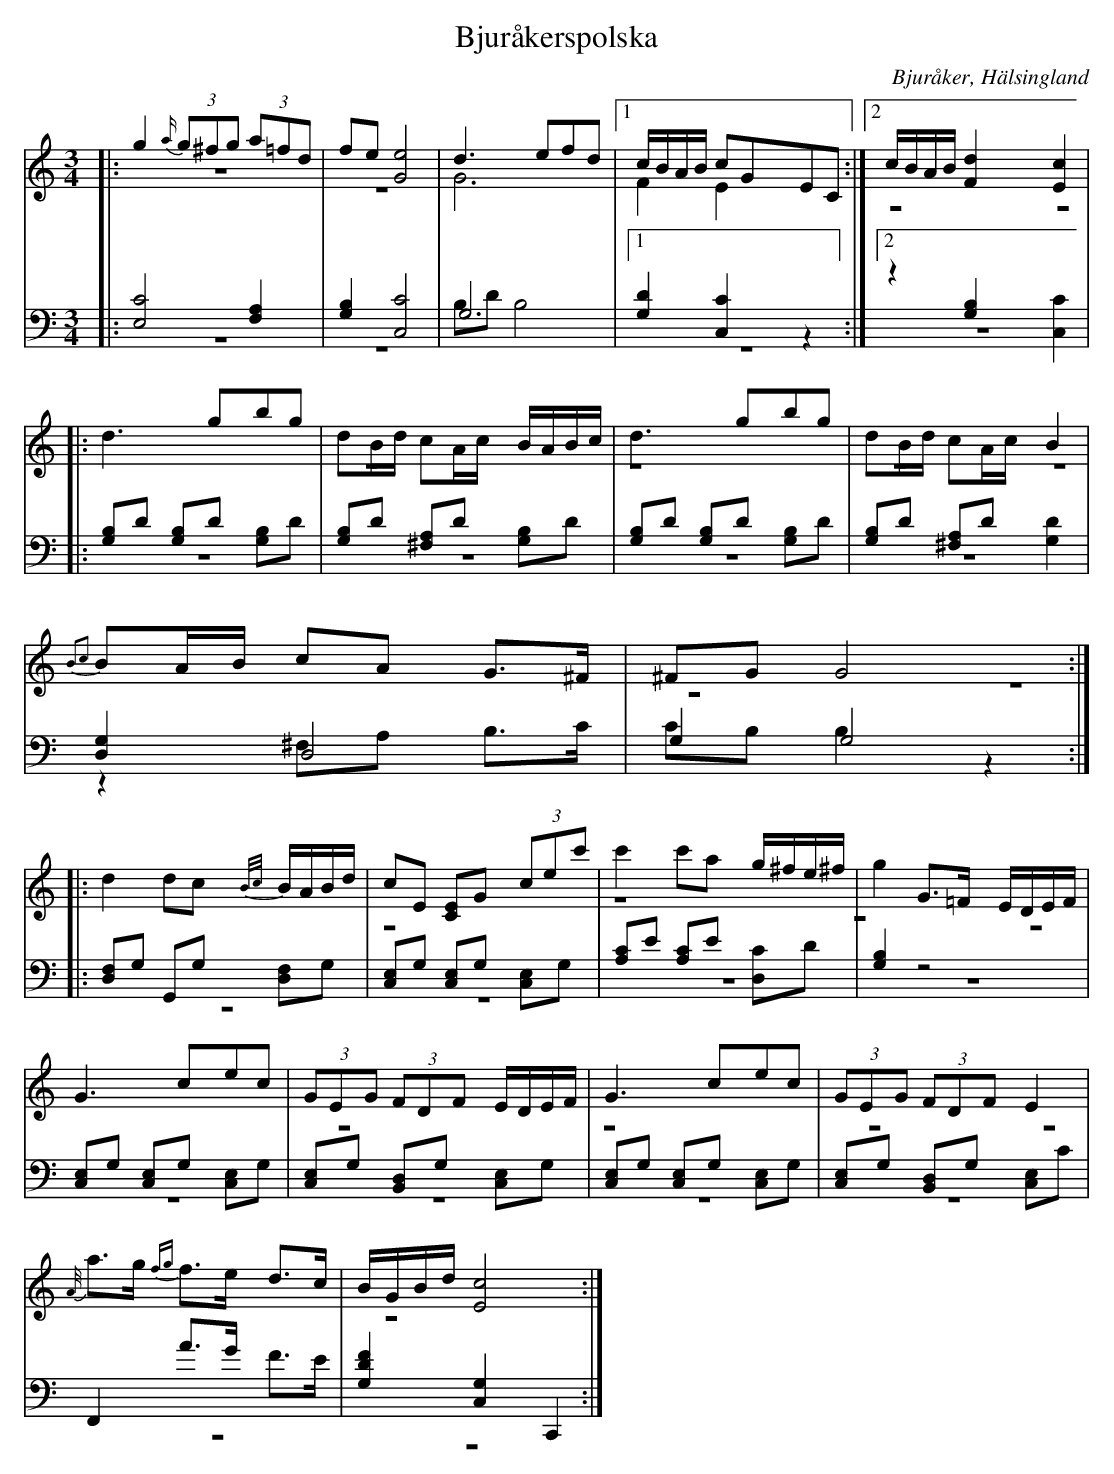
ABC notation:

X:1
T: Bjuråkerspolska
O: Bjuråker, Hälsingland
M: 3/4
L: 1/8
K: C
V:1
V:2 merge
V:3
V:4 merge
V:1
|:g2 {a/} (3g^fg (3a=fd|fe [G4e4]|d3 efd|1 c/B/A/B/ cGEC:|2 c/B/A/B/ [F2d2][E2c2]|
|:d3 gbg| dB/d/ cA/c/ B/A/B/c/| d3 gbg| dB/d/ cA/c/ B2|
{B2c2}BA/B/ cA G>^F| ^FG G4 :|
|:d2 dc {B/c/}B/A/B/d/|cE [CE]G (3cec'|c'2 c'a g/^f/e/^f/|g2 G>=F E/D/E/F/|
G3 cec|(3GEG (3FDF E/D/E/F/|G3 cec|(3GEG (3FDF E2|
{A//}a>g {fg}f>e d>c|B/G/B/d/ [E4c4]:|
V:2
|:z6|z6|G6|1 F2 E2:|2 z6|
|:z6|z6|z6|z6|
z6|z6:|
|:z6|z6|z6|z6|
z6|z6|z6|z6|
z6|z6:|
V:3 clef=bass
|:[E,4C4] [F,2A,2]|[G,2B,2] [C,4C4]|G,6|1 [G,2D2][C,2C2] z2:|2 z2 [G,2B,2][C,2C2]|
|:[G,B,]D [G,B,]D [G,B,]D|[G,B,]D [^F,A,]D [G,B,]D|[G,B,]D [G,B,]D [G,B,]D|[G,B,]D [^F,A,]D [G,2D2]|
[D,2G,2] D,4|G,2 G,4:|
|:[D,F,]G, G,,G, [D,F,]G,|[C,E,]G, [C,E,]G, [C,E,]G,|[A,C]E [A,C]E [D,C]D| [G,2B,2] z4|
[C,E,]G, [C,E,]G, [C,E,]G,|[C,E,]G, [B,,D,]G, [C,E,]G,|[C,E,]G, [C,E,]G, [C,E,]G,|[C,E,]G, [B,,D,]G, [C,E,]C|
F,,2 A>G F>E|[G,2D2F2] [C,2G,2] C,,2:|
V:4 clef=bass
|:z6|z6|B,D B,4|1 z6:|2 z6|
|:z6|z6|z6| z6|
z2 ^F,A, B,>C |CB, B,2 z2:|
|:z6|z6|z6|z6|
z6|z6|z6|z6|
z6|z6:|
